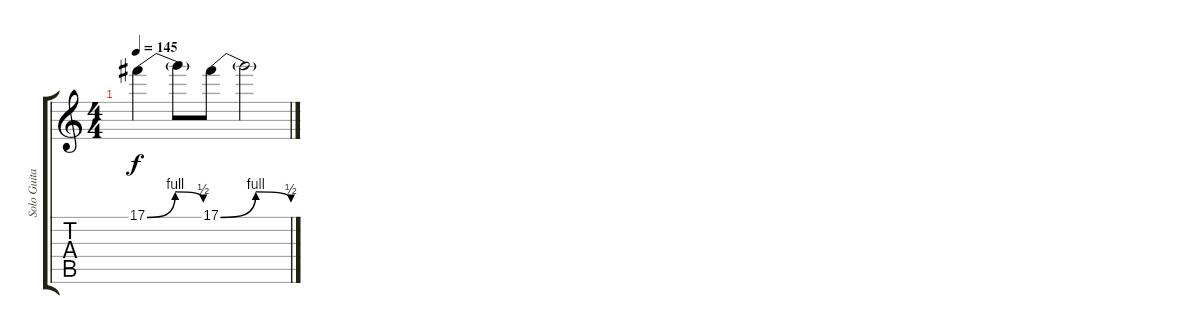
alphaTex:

\track ("Solo Guitar" "Solo Guita") {instrument distortionguitar}
\staff {score tabs}
\tuning (Db4 Ab3 E3 B2 Gb2 B1) {hide}
\ts (4 4)
\tempo 145
\clef g2
\ks c
17.1{be (bendrelease 0 0 10 4 46 4 60 2)}.4{dy f} 17.1{t}.8 17.1{be (bendrelease 0 0 10 4 53 4 60 2)}.8 17.1{t}.2
